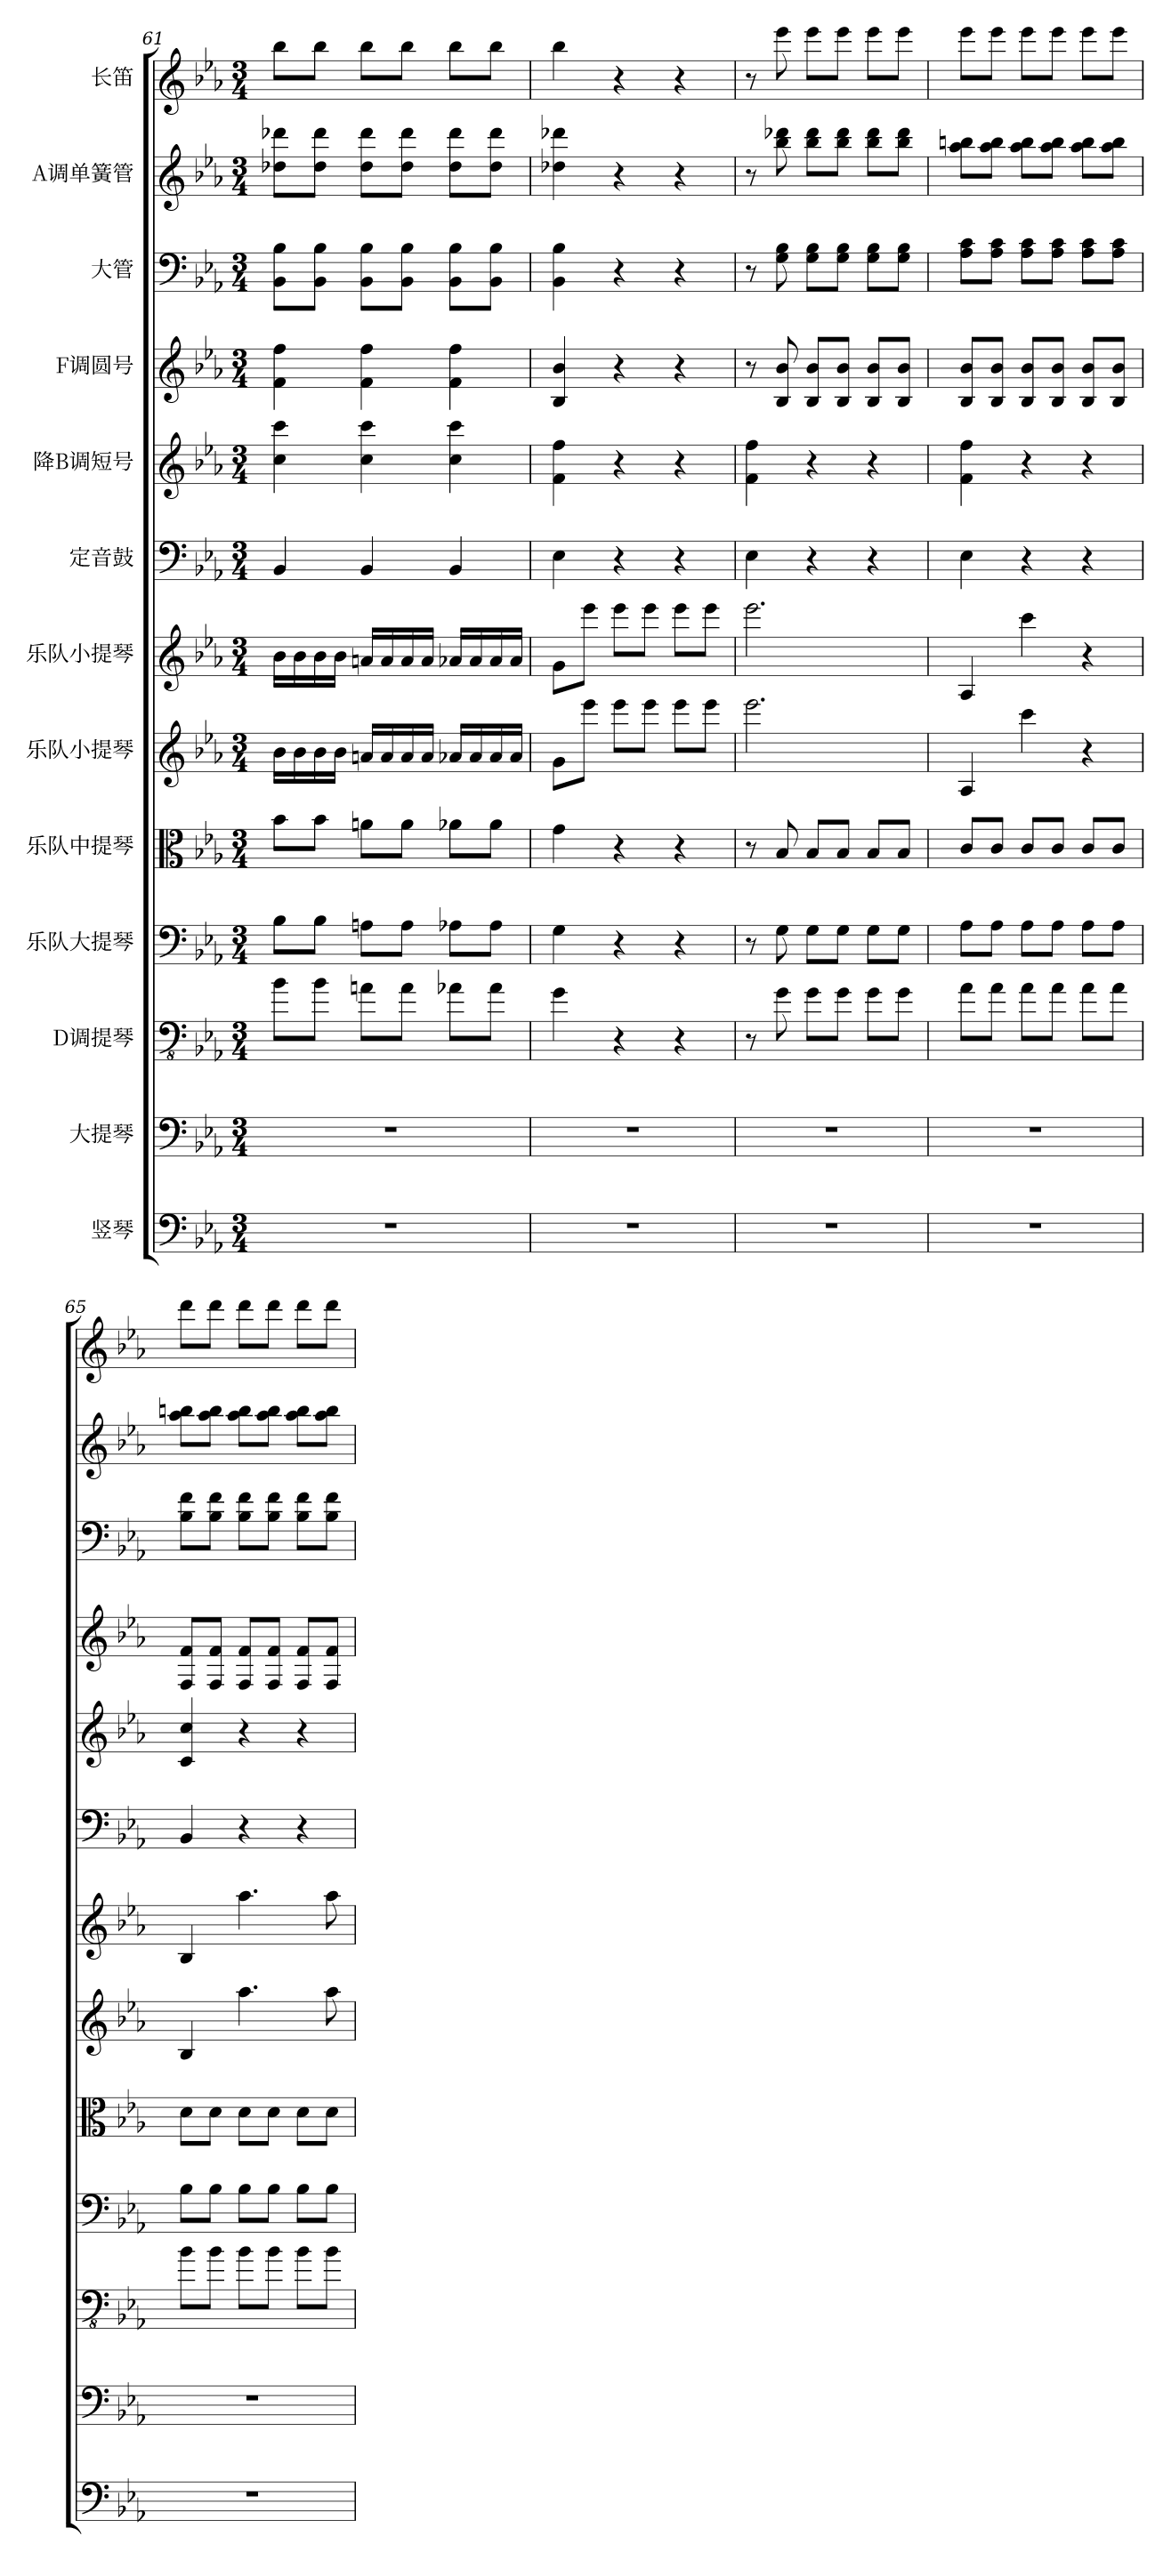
**kern	**kern	**kern	**kern	**kern	**kern	**kern	**kern	**kern	**kern	**kern	**kern	**kern
*part13	*part12	*part11	*part10	*part9	*part8	*part7	*part6	*part5	*part4	*part3	*part2	*part1
*staff13	*staff12	*staff11	*staff10	*staff9	*staff8	*staff7	*staff6	*staff5	*staff4	*staff3	*staff2	*staff1
*I"竖琴	*I"大提琴	*I"D调提琴	*I"乐队大提琴	*I"乐队中提琴	*I"乐队小提琴	*I"乐队小提琴	*I"定音鼓	*I"降B调短号	*I"F调圆号	*I"大管	*I"A调单簧管	*I"长笛
!!LO:PB:g=z
*clefF4	*clefF4	*clefFv4	*clefF4	*clefC3	*clefG2	*clefG2	*clefF4	*clefG2	*clefG2	*clefF4	*clefG2	*clefG2
*	*	*ITrd7c12	*	*	*	*	*	*ITrd1c2	*ITrd4c7	*	*ITrd2c3	*
*k[b-e-a-]	*k[b-e-a-]	*k[b-e-a-]	*k[b-e-a-]	*k[b-e-a-]	*k[b-e-a-]	*k[b-e-a-]	*k[b-e-a-]	*k[b-e-a-d-g-]	*k[b-e-a-d-]	*k[b-e-a-]	*k[]	*k[b-e-a-]
*M3/4	*M3/4	*M3/4	*M3/4	*M3/4	*M3/4	*M3/4	*M3/4	*M3/4	*M3/4	*M3/4	*M3/4	*M3/4
=61	=61	=61	=61	=61	=61	=61	=61	=61	=61	=61	=61	=61
2.r	2.r	8BB-\L	8B-\L	8b-\L	16b-\LL	16b-\LL	4BB-/	4b-\ 4bb-\	4B-\ 4b-\	8BB-\ 8B-\L	8b-X\ 8bb-X\L	8bb-\L
.	.	.	.	.	16b-\	16b-\	.	.	.	.	.	.
.	.	8BB-\J	8B-\J	8b-\J	16b-\	16b-\	.	.	.	8BB-\ 8B-\J	8b-\ 8bb-\J	8bb-\J
.	.	.	.	.	16b-\JJ	16b-\JJ	.	.	.	.	.	.
.	.	8AAn\L	8An\L	8an\L	16an/LL	16an/LL	4BB-/	4b-\ 4bb-\	4B-\ 4b-\	8BB-\ 8B-\L	8b-\ 8bb-\L	8bb-\L
.	.	.	.	.	16a/	16a/	.	.	.	.	.	.
.	.	8AA\J	8A\J	8a\J	16a/	16a/	.	.	.	8BB-\ 8B-\J	8b-\ 8bb-\J	8bb-\J
.	.	.	.	.	16a/JJ	16a/JJ	.	.	.	.	.	.
.	.	8AA-X\L	8A-X\L	8a-X\L	16a-X/LL	16a-X/LL	4BB-/	4b-\ 4bb-\	4B-\ 4b-\	8BB-\ 8B-\L	8b-\ 8bb-\L	8bb-\L
.	.	.	.	.	16a-/	16a-/	.	.	.	.	.	.
.	.	8AA-\J	8A-\J	8a-\J	16a-/	16a-/	.	.	.	8BB-\ 8B-\J	8b-\ 8bb-\J	8bb-\J
.	.	.	.	.	16a-/JJ	16a-/JJ	.	.	.	.	.	.
=62	=62	=62	=62	=62	=62	=62	=62	=62	=62	=62	=62	=62
2.r	2.r	4GG\	4G\	4g\	8g\L	8g\L	4E-\	4e-\ 4ee-\	4E-/ 4e-/	4BB-\ 4B-\	4b-X\ 4bb-X\	4bb-\
.	.	.	.	.	8eee-\J	8eee-\J	.	.	.	.	.	.
.	.	4r	4r	4r	8eee-\L	8eee-\L	4r	4r	4r	4r	4r	4r
.	.	.	.	.	8eee-\J	8eee-\J	.	.	.	.	.	.
.	.	4r	4r	4r	8eee-\L	8eee-\L	4r	4r	4r	4r	4r	4r
.	.	.	.	.	8eee-\J	8eee-\J	.	.	.	.	.	.
=63	=63	=63	=63	=63	=63	=63	=63	=63	=63	=63	=63	=63
2.r	2.r	8r	8r	8r	2.eee-\	2.eee-\	4E-\	4e-\ 4ee-\	8r	8r	8r	8r
.	.	8GG\	8G\	8B-/	.	.	.	.	8E-/ 8e-/	8G\ 8B-\	8gg\ 8bb-X\	8eee-\
.	.	8GG\L	8G\L	8B-/L	.	.	4r	4r	8E-/ 8e-/L	8G\ 8B-\L	8gg\ 8bb-\L	8eee-\L
.	.	8GG\J	8G\J	8B-/J	.	.	.	.	8E-/ 8e-/J	8G\ 8B-\J	8gg\ 8bb-\J	8eee-\J
.	.	8GG\L	8G\L	8B-/L	.	.	4r	4r	8E-/ 8e-/L	8G\ 8B-\L	8gg\ 8bb-\L	8eee-\L
.	.	8GG\J	8G\J	8B-/J	.	.	.	.	8E-/ 8e-/J	8G\ 8B-\J	8gg\ 8bb-\J	8eee-\J
!!LO:PB:g=z
=64	=64	=64	=64	=64	=64	=64	=64	=64	=64	=64	=64	=64
2.r	2.r	8AA-\L	8A-\L	8c/L	4A-/	4A-/	4E-\	4e-\ 4ee-\	8E-/ 8e-/L	8A-\ 8c\L	8ff\ 8gg#X\L	8eee-\L
.	.	8AA-\J	8A-\J	8c/J	.	.	.	.	8E-/ 8e-/J	8A-\ 8c\J	8ff\ 8gg#\J	8eee-\J
.	.	8AA-\L	8A-\L	8c/L	4ccc\	4ccc\	4r	4r	8E-/ 8e-/L	8A-\ 8c\L	8ff\ 8gg#\L	8eee-\L
.	.	8AA-\J	8A-\J	8c/J	.	.	.	.	8E-/ 8e-/J	8A-\ 8c\J	8ff\ 8gg#\J	8eee-\J
.	.	8AA-\L	8A-\L	8c/L	4r	4r	4r	4r	8E-/ 8e-/L	8A-\ 8c\L	8ff\ 8gg#\L	8eee-\L
.	.	8AA-\J	8A-\J	8c/J	.	.	.	.	8E-/ 8e-/J	8A-\ 8c\J	8ff\ 8gg#\J	8eee-\J
=65	=65	=65	=65	=65	=65	=65	=65	=65	=65	=65	=65	=65
2.r	2.r	8BB-\L	8B-\L	8d\L	4B-/	4B-/	4BB-/	4B-/ 4b-/	8BB-/ 8B-/L	8B-\ 8f\L	8ff\ 8gg#X\L	8ddd\L
.	.	8BB-\J	8B-\J	8d\J	.	.	.	.	8BB-/ 8B-/J	8B-\ 8f\J	8ff\ 8gg#\J	8ddd\J
.	.	8BB-\L	8B-\L	8d\L	4.aa-\	4.aa-\	4r	4r	8BB-/ 8B-/L	8B-\ 8f\L	8ff\ 8gg#\L	8ddd\L
.	.	8BB-\J	8B-\J	8d\J	.	.	.	.	8BB-/ 8B-/J	8B-\ 8f\J	8ff\ 8gg#\J	8ddd\J
.	.	8BB-\L	8B-\L	8d\L	.	.	4r	4r	8BB-/ 8B-/L	8B-\ 8f\L	8ff\ 8gg#\L	8ddd\L
.	.	8BB-\J	8B-\J	8d\J	8aa-\	8aa-\	.	.	8BB-/ 8B-/J	8B-\ 8f\J	8ff\ 8gg#\J	8ddd\J
=	=	=	=	=	=	=	=	=	=	=	=	=
*-	*-	*-	*-	*-	*-	*-	*-	*-	*-	*-	*-	*-
